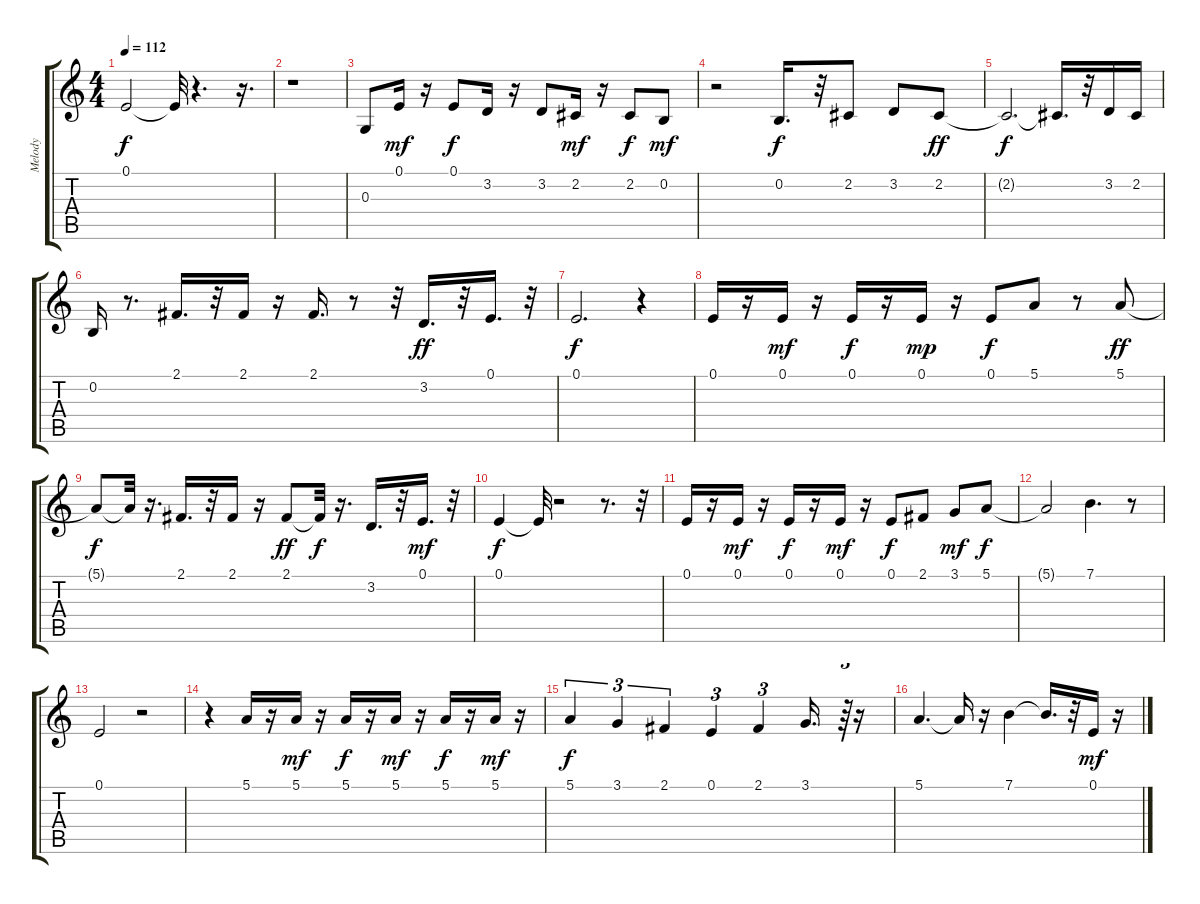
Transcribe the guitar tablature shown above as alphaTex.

\track ("Melody" "Melody") {instrument lead4chiff}
\staff {score tabs}
\tuning (E4 B3 G3 D3 A2 E2) {hide}
\ts (4 4)
\tempo 112
\clef g2
\ks c
0.1{t}.2{dy f} 0.1{t}.32 r.4{d} r.16{d} |
r.1 |
0.3.8 0.1.16{dy mf} r.16 0.1.8{dy f} 3.2.16 r.16 3.2.8 2.2.16{dy mf} r.16 2.2.8{dy f} 0.2.8{dy mf} |
r.2 0.2.16{d dy f} r.32 2.2.8 3.2.8 2.2.8{dy ff} |
2.2{t}.2{d dy f} 2.2{t}.16{d} r.32 3.2.16 2.2.16 |
0.2.16 r.8{d} 2.1.16{d} r.32 2.1.16 r.16 2.1.16{d} r.8 r.32 3.2.16{d dy ff} r.32 0.1.16{d} r.32 |
0.1.2{d dy f} r.4 |
0.1.16 r.16 0.1.16{dy mf} r.16 0.1.16{dy f} r.16 0.1.16{dy mp} r.16 0.1.8{dy f} 5.1.8 r.8 5.1.8{dy ff} |
5.1{t}.8{dy f} 5.1{t}.32 r.16{d} 2.1.16{d} r.32 2.1.16 r.16 2.1.8{dy ff} 2.1{t}.32{dy f} r.16{d} 3.2.16{d} r.32 0.1.16{d dy mf} r.32 |
0.1.4{dy f} 0.1{t}.32 r.2 r.8{d} r.32 |
0.1.16 r.16 0.1.16{dy mf} r.16 0.1.16{dy f} r.16 0.1.16{dy mf} r.16 0.1.8{dy f} 2.1.8 3.1.8{dy mf} 5.1.8{dy f} |
5.1{t}.2 7.1.4{d} r.8 |
0.1.2 r.2 |
r.4 5.1.16 r.16 5.1.16{dy mf} r.16 5.1.16{dy f} r.16 5.1.16{dy mf} r.16 5.1.16{dy f} r.16 5.1.16{dy mf} r.16 |
5.1.4{tu (3 2) dy f} 3.1.4{tu (3 2)} 2.1.4{tu (3 2)} 0.1.4{tu (3 2)} 2.1.4{tu (3 2)} 3.1.16{d} r.64{tu (3 2)} r.16 |
5.1.4{d} 5.1{t}.16 r.16 7.1.4 7.1{t}.16{d} r.32 0.1.16{dy mf} r.16
